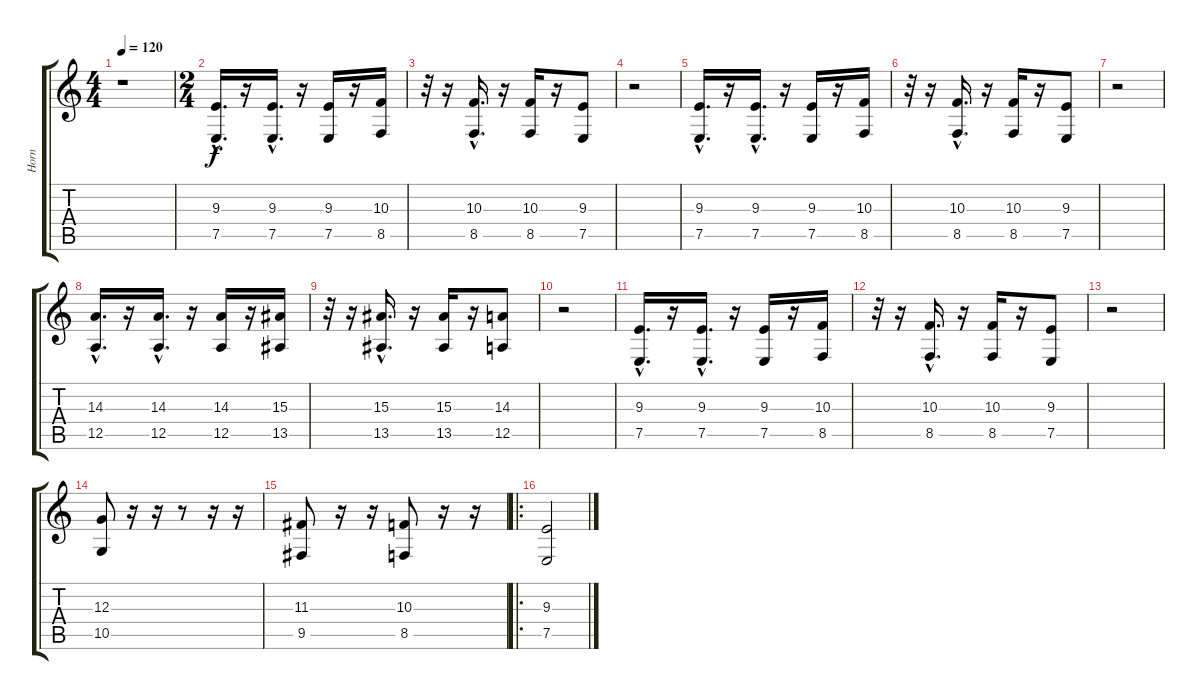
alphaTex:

\track ("Horn" "Horn") {instrument trumpet}
\staff {score tabs}
\tuning (E4 B3 G3 D3 A2 E2) {hide}
\ts (4 4)
\tempo 120
\clef g2
\ks c
r.1{dy f instrument trumpet} |
\ts (2 4)
(9.3{hac} 7.5{hac}).16{d} r.16 (9.3{hac} 7.5{hac}).16{d} r.16 (9.3 7.5).16 r.16 (10.3 8.5).16 |
r.32 r.16 (10.3{hac} 8.5{hac}).16{d} r.16 (10.3 8.5).16 r.16 (9.3 7.5).8 |
r.2 |
(9.3{hac} 7.5{hac}).16{d} r.16 (9.3{hac} 7.5{hac}).16{d} r.16 (9.3 7.5).16 r.16 (10.3 8.5).16 |
r.32 r.16 (10.3{hac} 8.5{hac}).16{d} r.16 (10.3 8.5).16 r.16 (9.3 7.5).8 |
r.2 |
(14.3{hac} 12.5{hac}).16{d} r.16 (14.3{hac} 12.5{hac}).16{d} r.16 (14.3 12.5).16 r.16 (15.3 13.5).16 |
r.32 r.16 (15.3{hac} 13.5{hac}).16{d} r.16 (15.3 13.5).16 r.16 (14.3 12.5).8 |
r.2 |
(9.3{hac} 7.5{hac}).16{d} r.16 (9.3{hac} 7.5{hac}).16{d} r.16 (9.3 7.5).16 r.16 (10.3 8.5).16 |
r.32 r.16 (10.3{hac} 8.5{hac}).16{d} r.16 (10.3 8.5).16 r.16 (9.3 7.5).8 |
r.2 |
(12.3 10.5).8 r.16 r.16 r.8 r.16 r.16 |
(11.3 9.5).8 r.16 r.16 (10.3 8.5).8 r.16 r.16 |
\ro
(9.3 7.5).2
